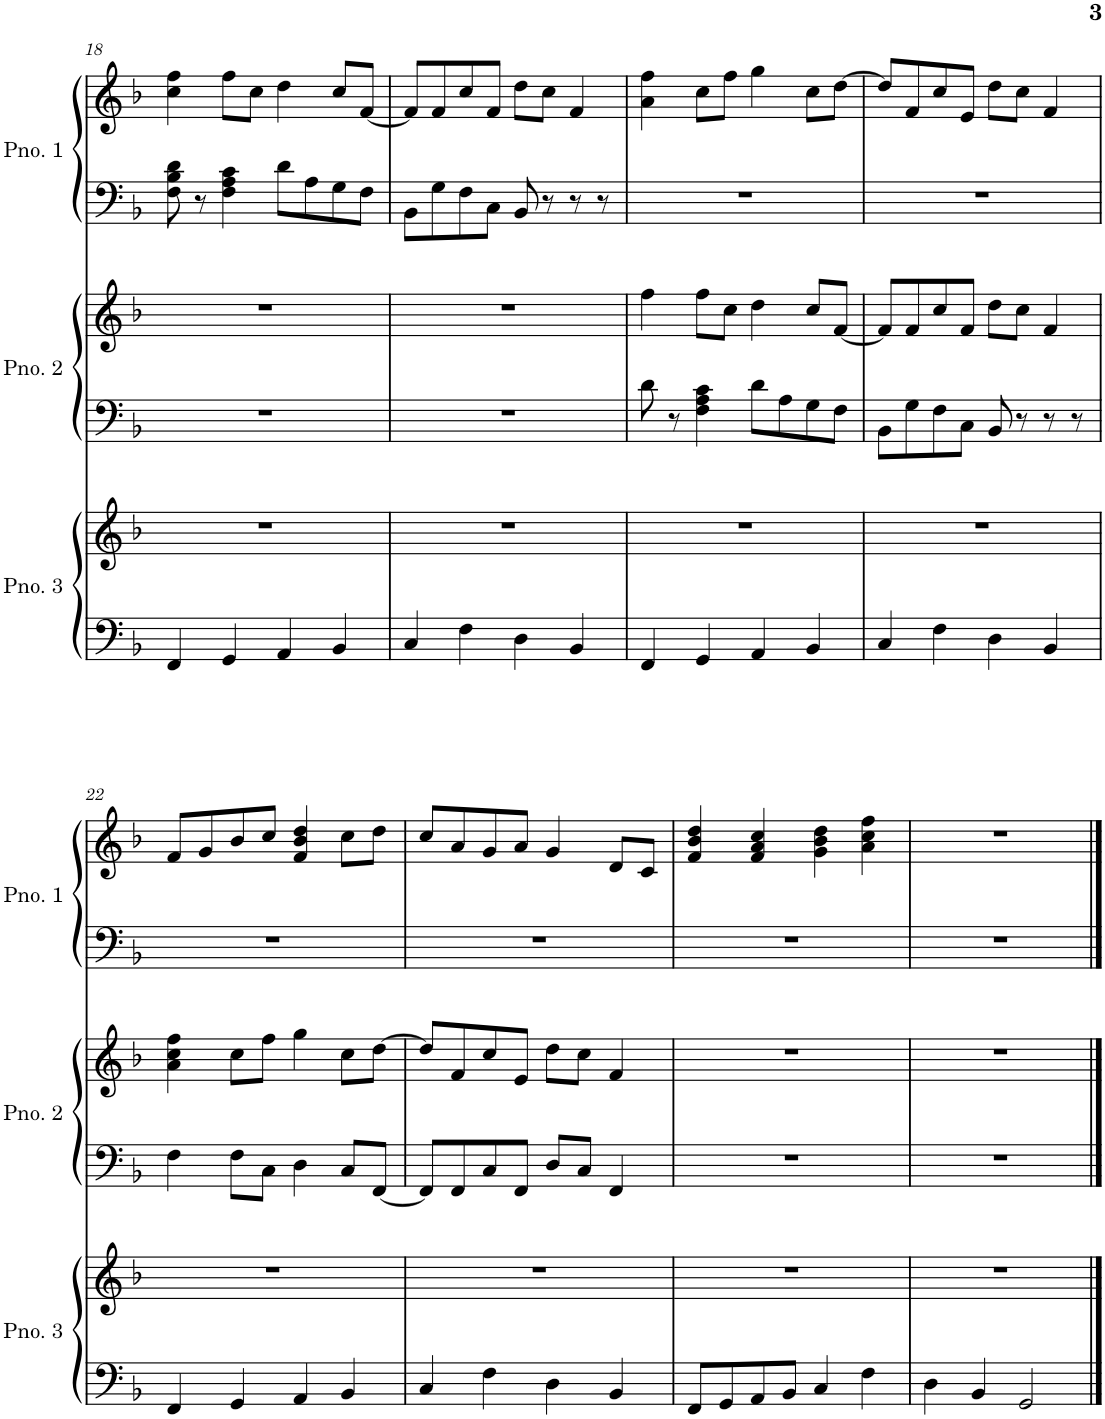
**kern	**kern	**kern	**kern	**kern	**kern
*part3	*part3	*part2	*part2	*part1	*part1
*staff6	*staff5	*staff4	*staff3	*staff2	*staff1
*I"Piano 3	*	*I"Piano 2	*	*I"Piano 1	*
*I'Pno. 3	*	*I'Pno. 2	*	*I'Pno. 1	*
!!LO:PB:g=z
*clefF4	*clefG2	*clefF4	*clefG2	*clefF4	*clefG2
*k[b-]	*k[b-]	*k[b-]	*k[b-]	*k[b-]	*k[b-]
*M4/4	*M4/4	*M4/4	*M4/4	*M4/4	*M4/4
=18	=18	=18	=18	=18	=18
4FF/	1r	1r	1r	8F\ 8B-\ 8d\	4cc\ 4ff\
.	.	.	.	8r	.
4GG/	.	.	.	4F\ 4A\ 4c\	8ff\L
.	.	.	.	.	8cc\J
4AA/	.	.	.	8d\L	4dd\
.	.	.	.	8A\	.
4BB-/	.	.	.	8G\	8cc/L
.	.	.	.	8F\J	[8f/J
=19	=19	=19	=19	=19	=19
4C/	1r	1r	1r	8BB-\L	8f/L]
.	.	.	.	8G\	8f/
4F\	.	.	.	8F\	8cc/
.	.	.	.	8C\J	8f/J
4D\	.	.	.	8BB-/	8dd\L
.	.	.	.	8r	8cc\J
4BB-/	.	.	.	8r	4f/
.	.	.	.	8r	.
=20	=20	=20	=20	=20	=20
4FF/	1r	8d\	4ff\	1r	4a\ 4ff\
.	.	8r	.	.	.
4GG/	.	4F\ 4A\ 4c\	8ff\L	.	8cc\L
.	.	.	8cc\J	.	8ff\J
4AA/	.	8d\L	4dd\	.	4gg\
.	.	8A\	.	.	.
4BB-/	.	8G\	8cc/L	.	8cc\L
.	.	8F\J	[8f/J	.	[8dd\J
=21	=21	=21	=21	=21	=21
4C/	1r	8BB-\L	8f/L]	1r	8dd/L]
.	.	8G\	8f/	.	8f/
4F\	.	8F\	8cc/	.	8cc/
.	.	8C\J	8f/J	.	8e/J
4D\	.	8BB-/	8dd\L	.	8dd\L
.	.	8r	8cc\J	.	8cc\J
4BB-/	.	8r	4f/	.	4f/
.	.	8r	.	.	.
!!LO:LB:g=z
=22	=22	=22	=22	=22	=22
4FF/	1r	4F\	4a\ 4cc\ 4ff\	1r	8f/L
.	.	.	.	.	8g/
4GG/	.	8F\L	8cc\L	.	8b-/
.	.	8C\J	8ff\J	.	8cc/J
4AA/	.	4D\	4gg\	.	4f/ 4b-/ 4dd/
4BB-/	.	8C/L	8cc\L	.	8cc\L
.	.	[8FF/J	[8dd\J	.	8dd\J
=23	=23	=23	=23	=23	=23
4C/	1r	8FF/L]	8dd/L]	1r	8cc/L
.	.	8FF/	8f/	.	8a/
4F\	.	8C/	8cc/	.	8g/
.	.	8FF/J	8e/J	.	8a/J
4D\	.	8D/L	8dd\L	.	4g/
.	.	8C/J	8cc\J	.	.
4BB-/	.	4FF/	4f/	.	8d/L
.	.	.	.	.	8c/J
=24	=24	=24	=24	=24	=24
8FF/L	1r	1r	1r	1r	4f/ 4b-/ 4dd/
8GG/	.	.	.	.	.
8AA/	.	.	.	.	4f/ 4a/ 4cc/
8BB-/J	.	.	.	.	.
4C/	.	.	.	.	4g\ 4b-\ 4dd\
4F\	.	.	.	.	4a\ 4cc\ 4ff\
=25	=25	=25	=25	=25	=25
4D\	1r	1r	1r	1r	1r
4BB-/	.	.	.	.	.
2GG/	.	.	.	.	.
==	==	==	==	==	==
*-	*-	*-	*-	*-	*-
